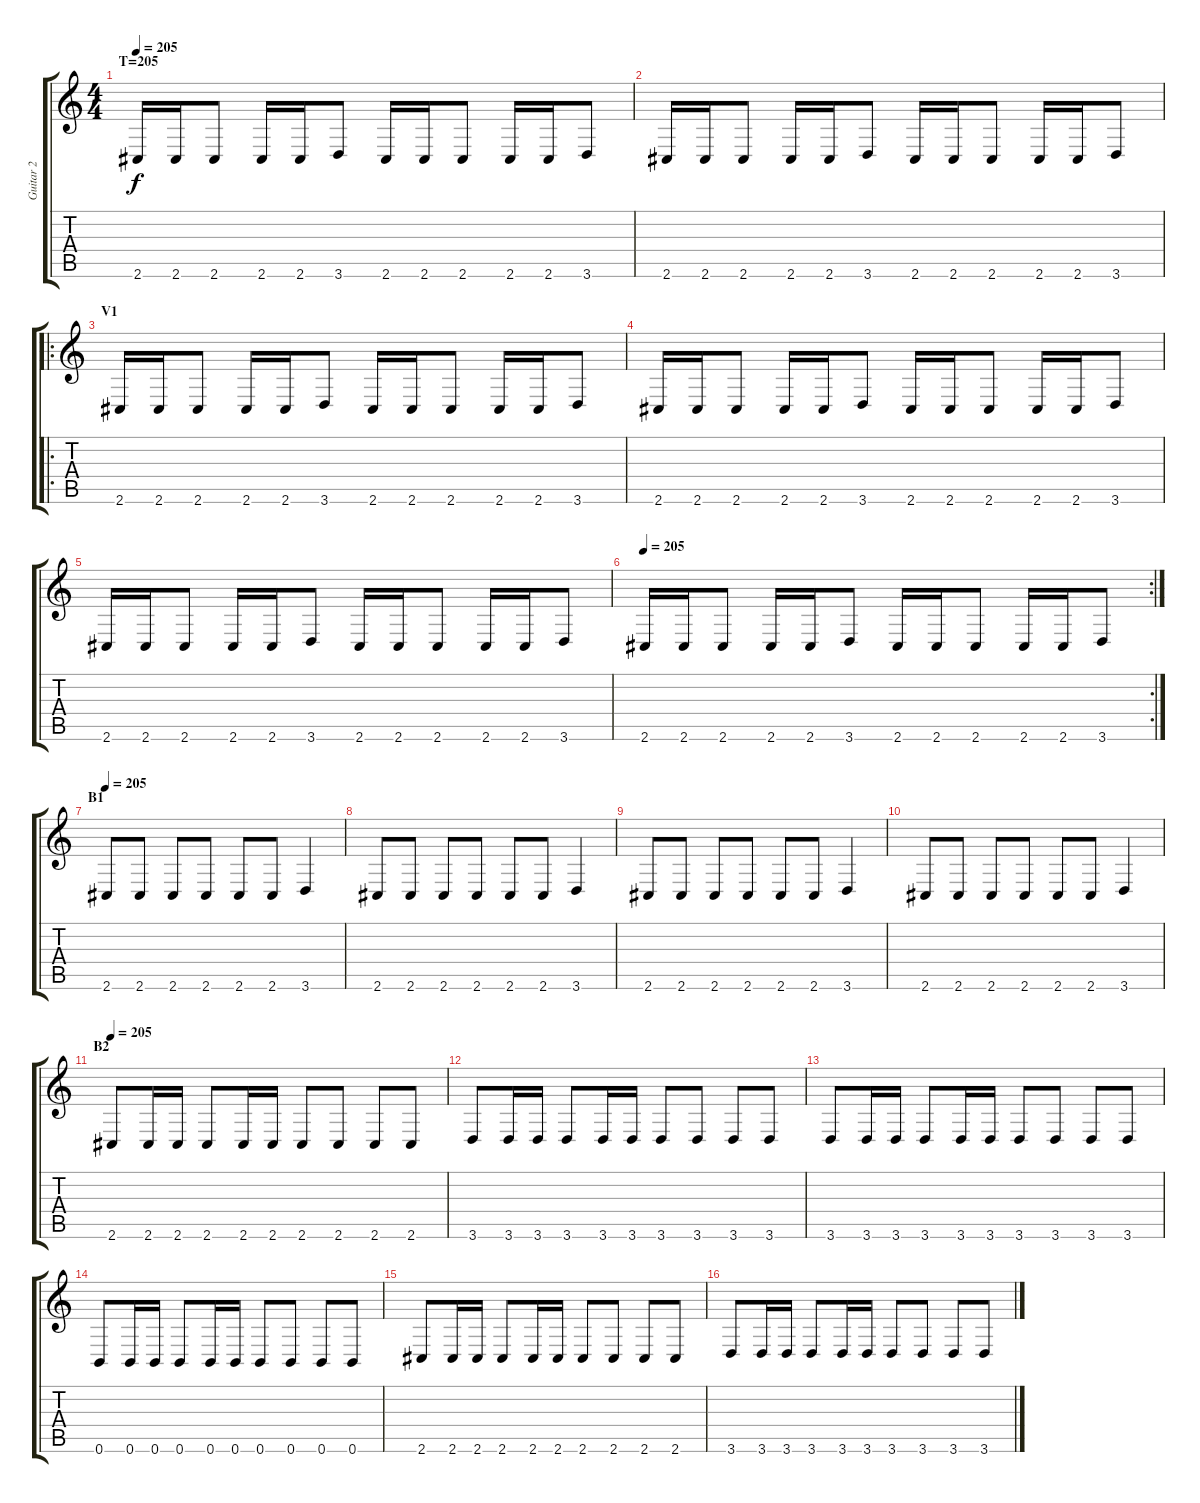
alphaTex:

\track ("Guitar 2" "Guitar 2") {instrument overdrivenguitar}
\staff {score tabs}
\tuning (Db4 Ab3 E3 B2 Gb2 B1) {hide}
\ts (4 4)
\section ("" "T=205")
\tempo 205
\clef g2
\ks c
2.6.16{dy f} 2.6.16 2.6.8 2.6.16 2.6.16 3.6.8 2.6.16 2.6.16 2.6.8 2.6.16 2.6.16 3.6.8 |
2.6.16 2.6.16 2.6.8 2.6.16 2.6.16 3.6.8 2.6.16 2.6.16 2.6.8 2.6.16 2.6.16 3.6.8 |
\ro
\section ("" "V1")
2.6.16 2.6.16 2.6.8 2.6.16 2.6.16 3.6.8 2.6.16 2.6.16 2.6.8 2.6.16 2.6.16 3.6.8 |
2.6.16 2.6.16 2.6.8 2.6.16 2.6.16 3.6.8 2.6.16 2.6.16 2.6.8 2.6.16 2.6.16 3.6.8 |
2.6.16 2.6.16 2.6.8 2.6.16 2.6.16 3.6.8 2.6.16 2.6.16 2.6.8 2.6.16 2.6.16 3.6.8 |
\rc 2
\tempo 205
2.6.16 2.6.16 2.6.8 2.6.16 2.6.16 3.6.8 2.6.16 2.6.16 2.6.8 2.6.16 2.6.16 3.6.8 |
\section ("" "B1")
\tempo 205
2.6.8 2.6.8 2.6.8 2.6.8 2.6.8 2.6.8 3.6.4 |
2.6.8 2.6.8 2.6.8 2.6.8 2.6.8 2.6.8 3.6.4 |
2.6.8 2.6.8 2.6.8 2.6.8 2.6.8 2.6.8 3.6.4 |
2.6.8 2.6.8 2.6.8 2.6.8 2.6.8 2.6.8 3.6.4 |
\section ("" "B2")
\tempo 205
2.6.8 2.6.16 2.6.16 2.6.8 2.6.16 2.6.16 2.6.8 2.6.8 2.6.8 2.6.8 |
3.6.8 3.6.16 3.6.16 3.6.8 3.6.16 3.6.16 3.6.8 3.6.8 3.6.8 3.6.8 |
3.6.8 3.6.16 3.6.16 3.6.8 3.6.16 3.6.16 3.6.8 3.6.8 3.6.8 3.6.8 |
0.6.8 0.6.16 0.6.16 0.6.8 0.6.16 0.6.16 0.6.8 0.6.8 0.6.8 0.6.8 |
2.6.8 2.6.16 2.6.16 2.6.8 2.6.16 2.6.16 2.6.8 2.6.8 2.6.8 2.6.8 |
3.6.8 3.6.16 3.6.16 3.6.8 3.6.16 3.6.16 3.6.8 3.6.8 3.6.8 3.6.8
